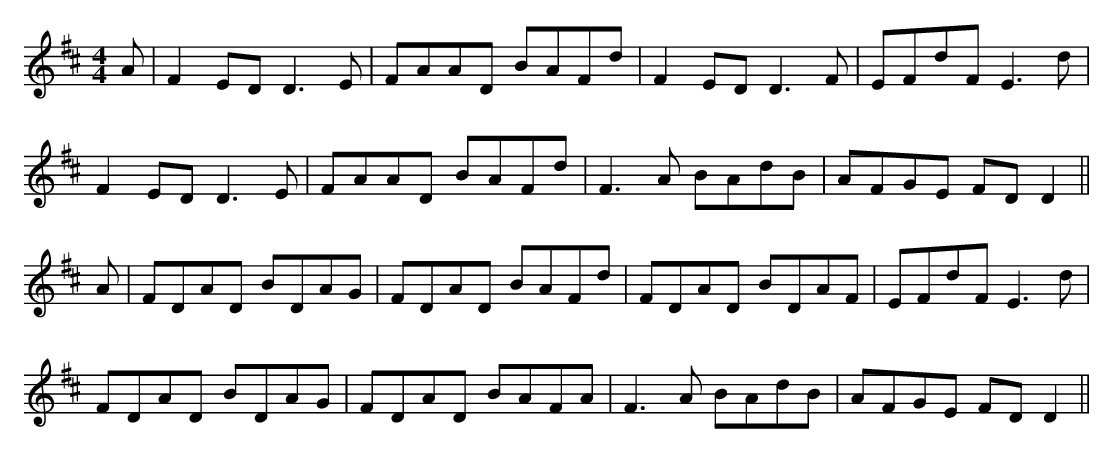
X:1
M:4/4
K:D
A|F2ED D3E|FAAD BAFd|F2 ED D3F|EFdF E3d|
F2 ED D3E|FAAD BAFd|F3A BAdB|AFGE FD D2||
A|FDAD BDAG|FDAD BAFd|FDAD BDAF|EFdF E3d|
FDAD BDAG|FDAD BAFA|F3A BAdB|AFGE FD D2||
